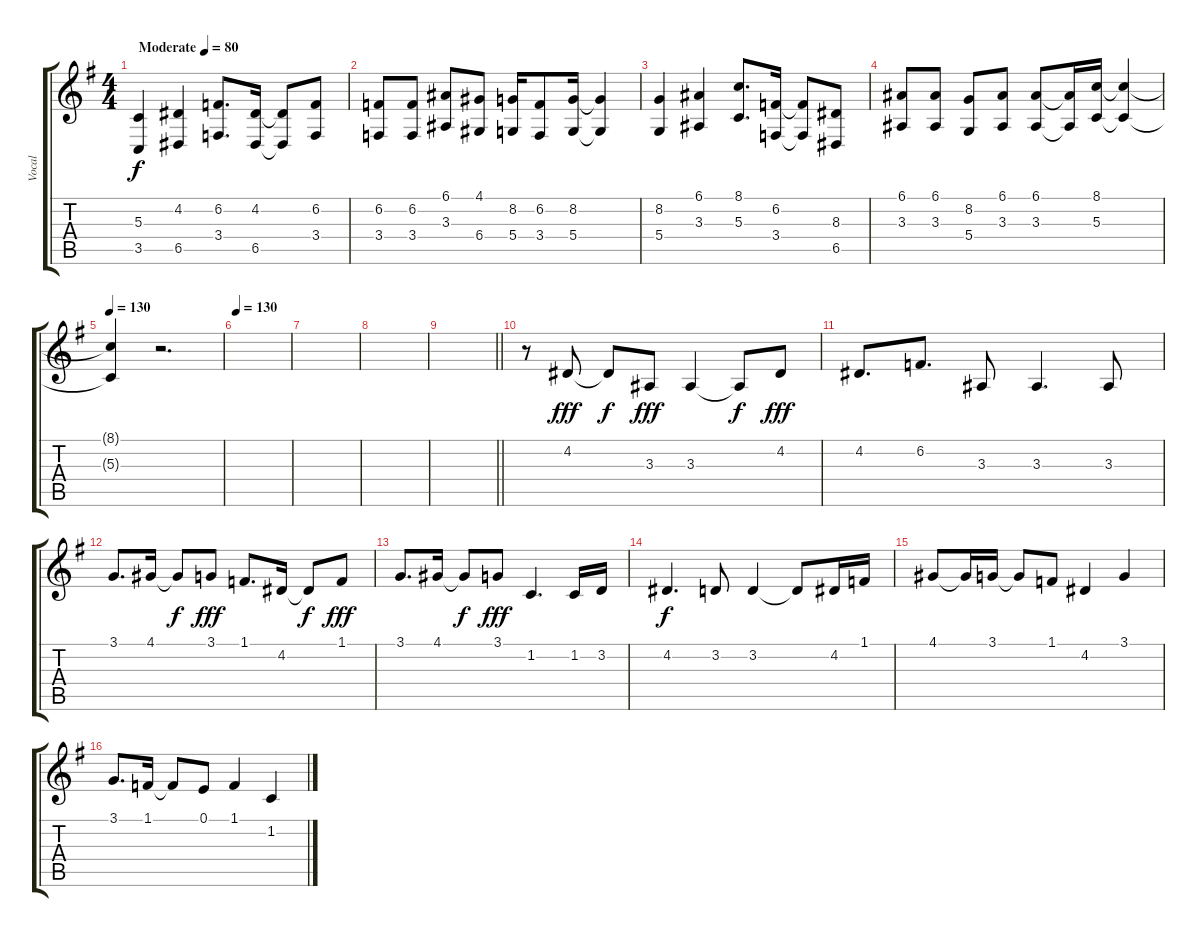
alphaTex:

\track ("Vocal" "Vocal") {instrument lead1square}
\staff {score tabs}
\tuning (E4 B3 G3 D3 A2 E2) {hide}
\ts (4 4)
\tempo (80 "Moderate")
\clef g2
\ks eminor
(5.3 3.5).4{dy f instrument lead1square} (4.2 6.5).4 (6.2 3.4).8{d} (4.2 6.5).16 (4.2{t} 6.5{t}).8 (6.2 3.4).8 |
(6.2 3.4).8 (6.2 3.4).8 (6.1 3.3).8 (4.1 6.4).8 (8.2 5.4).16 (6.2 3.4).8 (8.2 5.4).16 (8.2{t} 5.4{t}).4 |
(8.2 5.4).4 (6.1 3.3).4 (8.1 5.3).8{d} (6.2 3.4).16 (6.2{t} 3.4{t}).8 (8.3 6.5).8 |
(6.1 3.3).8 (6.1 3.3).8 (8.2 5.4).8 (6.1 3.3).8 (6.1 3.3).8 (6.1{t} 3.3{t}).16 (8.1 5.3).16 (8.1{t} 5.3{t}).4 |
\tempo 130
(8.1{t} 5.3{t}).4 r.2{d} |
\tempo 130
|
|
|
\barLineRight lightlight
|
r.8 4.2.8{dy fff} 4.2{t}.8{dy f} 3.3.8{dy fff} 3.3.4 3.3{t}.8{dy f} 4.2.8{dy fff} |
4.2.8{d} 6.2.8{d} 3.3.8 3.3.4{d} 3.3.8 |
3.1.8{d} 4.1.16 4.1{t}.8{dy f} 3.1.8{dy fff} 1.1.8{d} 4.2.16 4.2{t}.8{dy f} 1.1.8{dy fff} |
3.1.8{d} 4.1.16 4.1{t}.8{dy f} 3.1.8{dy fff} 1.2.4{d} 1.2.16 3.2.16 |
4.2.4{d dy f} 3.2.8 3.2.4 3.2{t}.8 4.2.16 1.1.16 |
4.1.8 4.1{t}.16 3.1.16 3.1{t}.8 1.1.8 4.2.4 3.1.4 |
3.1.8{d} 1.1.16 1.1{t}.8 0.1.8 1.1.4 1.2.4
